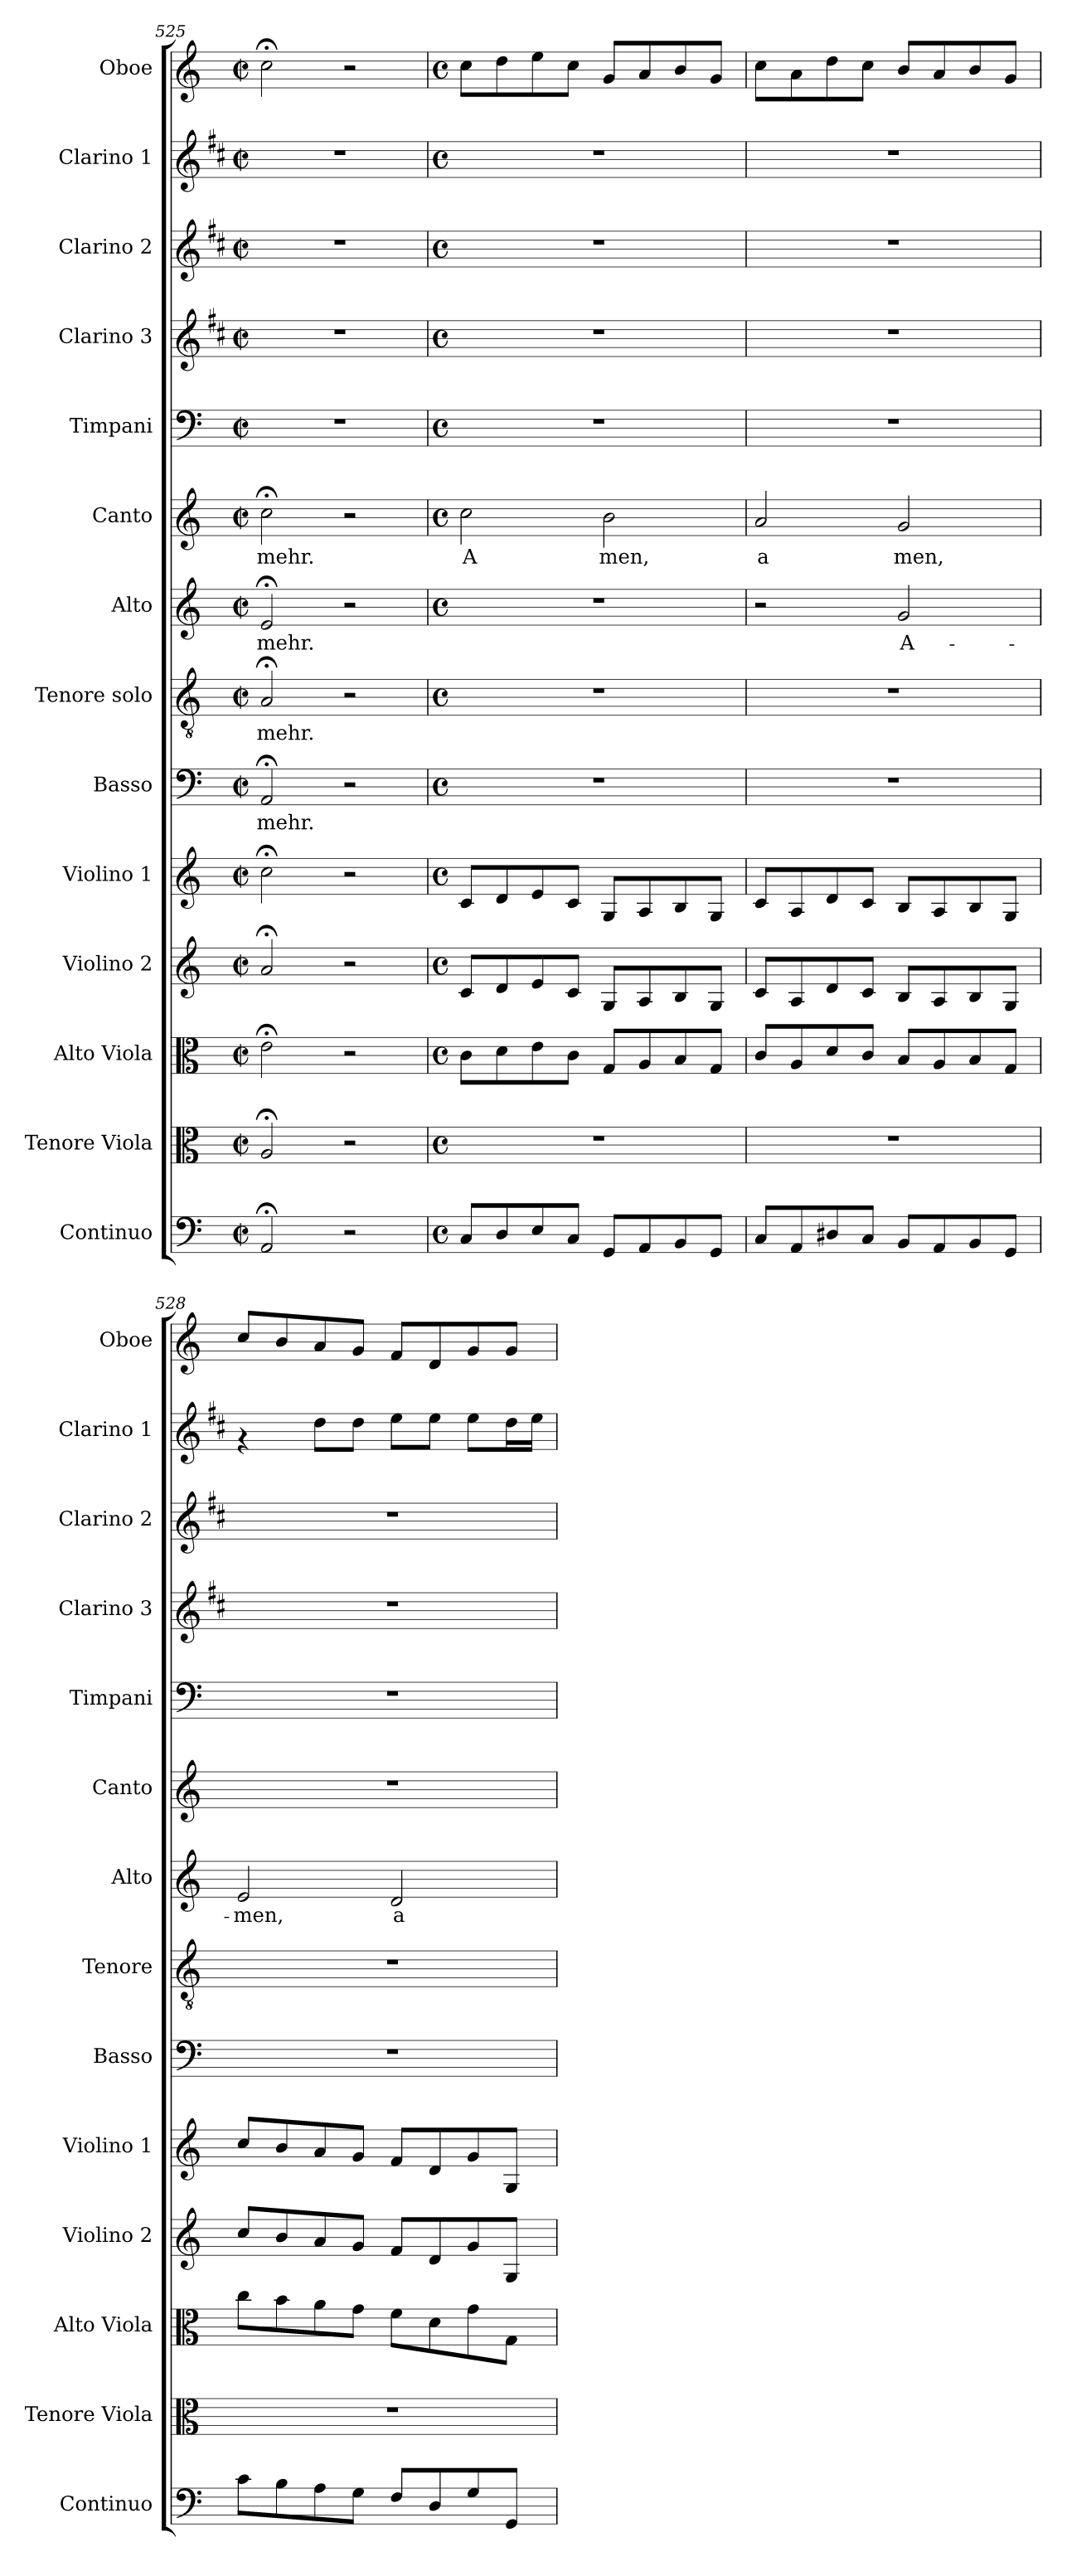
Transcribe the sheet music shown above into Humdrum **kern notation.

**kern	**kern	**kern	**kern	**kern	**kern	**text	**kern	**text	**kern	**text	**kern	**text	**kern	**kern	**kern	**kern	**kern
*part14	*part13	*part12	*part11	*part10	*part9	*part9	*part8	*part8	*part7	*part7	*part6	*part6	*part5	*part4	*part3	*part2	*part1
*staff14	*staff13	*staff12	*staff11	*staff10	*staff9	*staff9	*staff8	*staff8	*staff7	*staff7	*staff6	*staff6	*staff5	*staff4	*staff3	*staff2	*staff1
*I"Continuo	*I"Tenore Viola	*I"Alto Viola	*I"Violino 2	*I"Violino 1	*I"Basso	*	*I"Tenore solo	*	*I"Alto	*	*I"Canto	*	*I"Timpani	*I"Clarino 3	*I"Clarino 2	*I"Clarino 1	*I"Oboe
*I'Continuo	*I'Tenore Viola	*I'Alto Viola	*I'Violino 2	*I'Violino 1	*I'Basso	*	*I'Tenore	*	*I'Alto	*	*I'Canto	*	*I'Timpani	*I'Clarino 3	*I'Clarino 2	*I'Clarino 1	*I'Oboe
*clefF4	*clefC3	*clefC3	*clefG2	*clefG2	*clefF4	*	*clefGv2	*	*clefG2	*	*clefG2	*	*clefF4	*clefG2	*clefG2	*clefG2	*clefG2
*	*	*	*	*	*	*	*	*	*	*	*	*	*	*ITrd1c2	*ITrd1c2	*ITrd1c2	*
*k[]	*k[]	*k[]	*k[]	*k[]	*k[]	*	*k[]	*	*k[]	*	*k[]	*	*k[]	*k[]	*k[]	*k[]	*k[]
*C:	*C:	*C:	*C:	*C:	*C:	*	*C:	*	*C:	*	*C:	*	*C:	*C:	*C:	*C:	*C:
*M2/2	*M2/2	*M2/2	*M2/2	*M2/2	*M2/2	*	*M2/2	*	*M2/2	*	*M2/2	*	*M2/2	*M2/2	*M2/2	*M2/2	*M2/2
*met(c|)	*met(c|)	*met(c|)	*met(c|)	*met(c|)	*met(c|)	*	*met(c|)	*	*met(c|)	*	*met(c|)	*	*met(c|)	*met(c|)	*met(c|)	*met(c|)	*met(c|)
=525	=525	=525	=525	=525	=525	=525	=525	=525	=525	=525	=525	=525	=525	=525	=525	=525	=525
!	!	!	!	!	!	!LO:LY:b:cj	!	!LO:LY:b	!	!LO:LY:b:cj	!	!LO:LY:b:cj	!	!	!	!	!
2AA;</	2A;</	2e;<\	2a;</	2cc;<\	2AA;</	mehr.	2A;</	mehr.	2e;</	-mehr.	2cc;<\	mehr.	1r	1r	1r	1r	2cc;<\
2r	2r	2r	2r	2r	2r	.	2r	.	2r	.	2r	.	.	.	.	.	2r
!!LO:PB:g=z
=526	=526	=526	=526	=526	=526	=526	=526	=526	=526	=526	=526	=526	=526	=526	=526	=526	=526
*M4/4	*M4/4	*M4/4	*M4/4	*M4/4	*M4/4	*	*M4/4	*	*M4/4	*	*M4/4	*	*M4/4	*M4/4	*M4/4	*M4/4	*M4/4
*met(c)	*met(c)	*met(c)	*met(c)	*met(c)	*met(c)	*	*met(c)	*	*met(c)	*	*met(c)	*	*met(c)	*met(c)	*met(c)	*met(c)	*met(c)
!	!	!	!	!	!	!	!	!	!	!	!	!LO:LY:b:cj	!	!	!	!	!
8C/L	1r	8c\L	8c/L	8c/L	1r	.	1r	.	1r	.	2cc\	A	1r	1r	1r	1r	8cc\L
8D/	.	8d\	8d/	8d/	.	.	.	.	.	.	.	.	.	.	.	.	8dd\
8E/	.	8e\	8e/	8e/	.	.	.	.	.	.	.	.	.	.	.	.	8ee\
8C/J	.	8c\J	8c/J	8c/J	.	.	.	.	.	.	.	.	.	.	.	.	8cc\J
!	!	!	!	!	!	!	!	!	!	!	!	!LO:LY:b:cj	!	!	!	!	!
8GG/L	.	8G/L	8G/L	8G/L	.	.	.	.	.	.	2b\	men,	.	.	.	.	8g/L
8AA/	.	8A/	8A/	8A/	.	.	.	.	.	.	.	.	.	.	.	.	8a/
8BB/	.	8B/	8B/	8B/	.	.	.	.	.	.	.	.	.	.	.	.	8b/
8GG/J	.	8G/J	8G/J	8G/J	.	.	.	.	.	.	.	.	.	.	.	.	8g/J
=527	=527	=527	=527	=527	=527	=527	=527	=527	=527	=527	=527	=527	=527	=527	=527	=527	=527
!	!	!	!	!	!	!	!	!	!	!	!	!LO:LY:b:cj	!	!	!	!	!
8C/L	1r	8c/L	8c/L	8c/L	1r	.	1r	.	2r	.	2a/	a	1r	1r	1r	1r	8cc\L
8AA/	.	8A/	8A/	8A/	.	.	.	.	.	.	.	.	.	.	.	.	8a\
8D#/	.	8d/	8d/	8d/	.	.	.	.	.	.	.	.	.	.	.	.	8dd\
8C/J	.	8c/J	8c/J	8c/J	.	.	.	.	.	.	.	.	.	.	.	.	8cc\J
!	!	!	!	!	!	!	!	!	!	!LO:LY:b:cj	!	!LO:LY:b:cj	!	!	!	!	!
8BB/L	.	8B/L	8B/L	8B/L	.	.	.	.	2g/	A-	2g/	men,	.	.	.	.	8b/L
8AA/	.	8A/	8A/	8A/	.	.	.	.	.	.	.	.	.	.	.	.	8a/
8BB/	.	8B/	8B/	8B/	.	.	.	.	.	.	.	.	.	.	.	.	8b/
8GG/J	.	8G/J	8G/J	8G/J	.	.	.	.	.	.	.	.	.	.	.	.	8g/J
=528	=528	=528	=528	=528	=528	=528	=528	=528	=528	=528	=528	=528	=528	=528	=528	=528	=528
!	!	!	!	!	!	!	!	!	!	!LO:LY:b:cj	!	!	!	!	!	!	!
8c\L	1r	8cc\L	8cc/L	8cc/L	1r	.	1r	.	2e/	-men,	1r	.	1r	1r	1r	4rf	8cc/L
8B\	.	8b\	8b/	8b/	.	.	.	.	.	.	.	.	.	.	.	.	8b/
8A\	.	8a\	8a/	8a/	.	.	.	.	.	.	.	.	.	.	.	8cc\L	8a/
8G\J	.	8g\J	8g/J	8g/J	.	.	.	.	.	.	.	.	.	.	.	8cc\J	8g/J
!	!	!	!	!	!	!	!	!	!	!LO:LY:b:cj	!	!	!	!	!	!	!
8F/L	.	8f\L	8f/L	8f/L	.	.	.	.	2d/	a-	.	.	.	.	.	8dd\L	8f/L
8D/	.	8d\	8d/	8d/	.	.	.	.	.	.	.	.	.	.	.	8dd\J	8d/
8G/	.	8g\	8g/	8g/	.	.	.	.	.	.	.	.	.	.	.	8dd\L	8g/
8GG/J	.	8G\J	8G/J	8G/J	.	.	.	.	.	.	.	.	.	.	.	16cc\	8g/J
.	.	.	.	.	.	.	.	.	.	.	.	.	.	.	.	16dd\J	.
=	=	=	=	=	=	=	=	=	=	=	=	=	=	=	=	=	=
*-	*-	*-	*-	*-	*-	*-	*-	*-	*-	*-	*-	*-	*-	*-	*-	*-	*-
